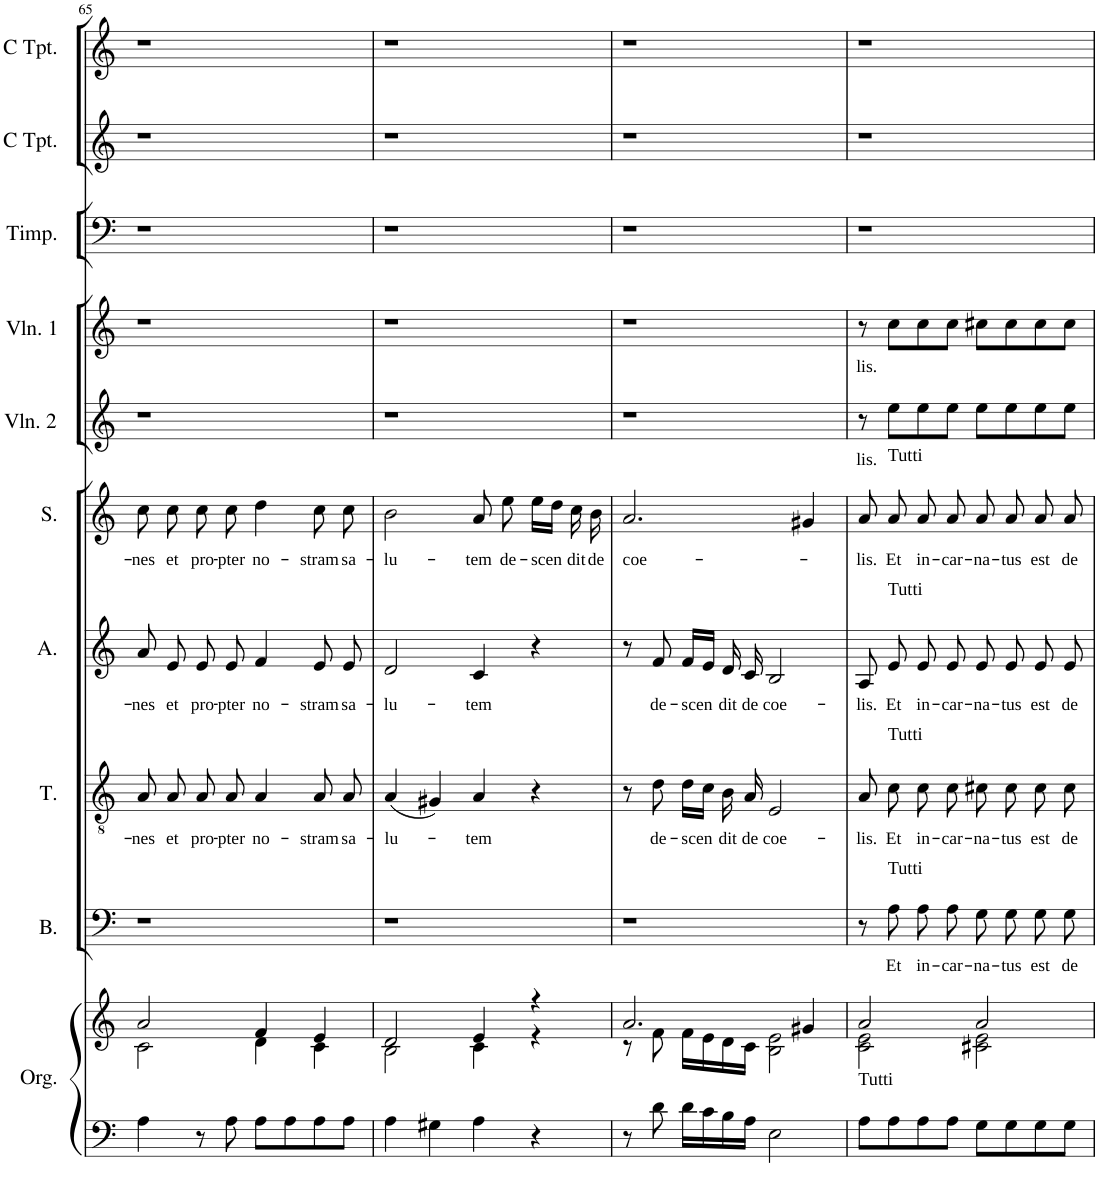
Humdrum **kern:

**kern	**kern	**kern	**text	**kern	**text	**kern	**text	**kern	**text	**kern	**text	**kern	**text	**kern	**kern	**kern
*part10	*part10	*part9	*part9	*part8	*part8	*part7	*part7	*part6	*part6	*part5	*part5	*part4	*part4	*part3	*part2	*part1
*staff11	*staff10	*staff9	*staff9	*staff8	*staff8	*staff7	*staff7	*staff6	*staff6	*staff5	*staff5	*staff4	*staff4	*staff3	*staff2	*staff1
*I"Organo	*	*I"Bass	*	*I"Tenore	*	*I"Alto	*	*I"Canto	*	*I"Violino secondo	*	*I"Violino primo	*	*I"Tympani	*I"Clarino secondo	*I"Clarino primo
*I'Org.	*	*I'B.	*	*I'T.	*	*I'A.	*	*	*	*I'Vln. 2	*	*I'Vln. 1	*	*	*	*
!!LO:PB:g=z
*clefF4	*clefG2	*clefF4	*	*clefGv2	*	*clefG2	*	*clefG2	*	*clefG2	*	*clefG2	*	*clefF4	*clefG2	*clefG2
*	*	*	*	*Trd7c12	*	*	*	*	*	*	*	*	*	*	*	*
*k[]	*k[]	*k[]	*	*k[]	*	*k[]	*	*k[]	*	*k[]	*	*k[]	*	*k[]	*k[]	*k[]
*M4/4	*M4/4	*M4/4	*	*M4/4	*	*M4/4	*	*M4/4	*	*M4/4	*	*M4/4	*	*M4/4	*M4/4	*M4/4
*met(c)	*met(c)	*met(c)	*	*met(c)	*	*met(c)	*	*met(c)	*	*met(c)	*	*met(c)	*	*met(c)	*met(c)	*met(c)
=65	=65	=65	=65	=65	=65	=65	=65	=65	=65	=65	=65	=65	=65	=65	=65	=65
*	*^	*	*	*	*	*	*	*	*	*	*	*	*	*	*	*
!	!	!	!	!	!	!LO:LY:b	!	!LO:LY:b	!	!LO:LY:b	!	!	!	!	!	!	!
4A\	2a/	2c\	1r	.	8A/	-nes	8a/	-nes	8cc\	-nes	1r	.	1r	.	1r	1r	1r
!	!	!	!	!	!	!LO:LY:b	!	!LO:LY:b	!	!LO:LY:b	!	!	!	!	!	!	!
.	.	.	.	.	8A/	et	8e/	et	8cc\	et	.	.	.	.	.	.	.
!	!	!	!	!	!	!LO:LY:b	!	!LO:LY:b	!	!LO:LY:b	!	!	!	!	!	!	!
8r	.	.	.	.	8A/	pro-	8e/	pro-	8cc\	pro-	.	.	.	.	.	.	.
!	!	!	!	!	!	!LO:LY:b	!	!LO:LY:b	!	!LO:LY:b	!	!	!	!	!	!	!
8A\	.	.	.	.	8A/	-pter	8e/	-pter	8cc\	-pter	.	.	.	.	.	.	.
!	!	!	!	!	!	!LO:LY:b	!	!LO:LY:b	!	!LO:LY:b	!	!	!	!	!	!	!
8A\L	4f/	4d\	.	.	4A/	no-	4f/	no-	4dd\	no-	.	.	.	.	.	.	.
8A\	.	.	.	.	.	.	.	.	.	.	.	.	.	.	.	.	.
!	!	!	!	!	!	!LO:LY:b	!	!LO:LY:b	!	!LO:LY:b	!	!	!	!	!	!	!
8A\	4e/	4c\	.	.	8A/	-stram	8e/	-stram	8cc\	-stram	.	.	.	.	.	.	.
!	!	!	!	!	!	!LO:LY:b	!	!LO:LY:b	!	!LO:LY:b	!	!	!	!	!	!	!
8A\J	.	.	.	.	8A/	sa-	8e/	sa-	8cc\	sa-	.	.	.	.	.	.	.
=66	=66	=66	=66	=66	=66	=66	=66	=66	=66	=66	=66	=66	=66	=66	=66	=66	=66
!	!	!	!	!	!	!LO:LY:b	!	!LO:LY:b	!	!LO:LY:b	!	!	!	!	!	!	!
4A\	2d/	2B\	1r	.	(4A/	-lu-	2d/	-lu-	2b\	-lu-	1r	.	1r	.	1r	1r	1r
4G#X\	.	.	.	.	4G#X/)	.	.	.	.	.	.	.	.	.	.	.	.
!	!	!	!	!	!	!LO:LY:b	!	!LO:LY:b	!	!LO:LY:b	!	!	!	!	!	!	!
4A\	4e/	4c\	.	.	4A/	-tem	4c/	-tem	8a/	-tem	.	.	.	.	.	.	.
!	!	!	!	!	!	!	!	!	!	!LO:LY:b	!	!	!	!	!	!	!
.	.	.	.	.	.	.	.	.	8ee\	de-	.	.	.	.	.	.	.
!	!	!	!	!	!	!	!	!	!	!LO:LY:b	!	!	!	!	!	!	!
4r	4r	4r	.	.	4r	.	4r	.	16ee\LL	-scen	.	.	.	.	.	.	.
.	.	.	.	.	.	.	.	.	16dd\JJ	.	.	.	.	.	.	.	.
!	!	!	!	!	!	!	!	!	!	!LO:LY:b	!	!	!	!	!	!	!
.	.	.	.	.	.	.	.	.	16cc\	dit	.	.	.	.	.	.	.
!	!	!	!	!	!	!	!	!	!	!LO:LY:b	!	!	!	!	!	!	!
.	.	.	.	.	.	.	.	.	16b\	de	.	.	.	.	.	.	.
=67	=67	=67	=67	=67	=67	=67	=67	=67	=67	=67	=67	=67	=67	=67	=67	=67	=67
!	!	!	!	!	!	!	!	!	!	!LO:LY:b	!	!	!	!	!	!	!
8r	2.a/	8r	1r	.	8r	.	8r	.	2.a/	coe-	1r	.	1r	.	1r	1r	1r
!	!	!	!	!	!	!LO:LY:b	!	!LO:LY:b	!	!	!	!	!	!	!	!	!
8d\	.	8f\	.	.	8d\	de-	8f/	de-	.	.	.	.	.	.	.	.	.
!	!	!	!	!	!	!LO:LY:b	!	!LO:LY:b	!	!	!	!	!	!	!	!	!
16d\LL	.	16f\LL	.	.	16d\LL	-scen	16f/LL	-scen	.	.	.	.	.	.	.	.	.
16c\	.	16e\	.	.	16c\JJ	.	16e/JJ	.	.	.	.	.	.	.	.	.	.
!	!	!	!	!	!	!LO:LY:b	!	!LO:LY:b	!	!	!	!	!	!	!	!	!
16B\	.	16d\	.	.	16B\	dit	16d/	dit	.	.	.	.	.	.	.	.	.
!	!	!	!	!	!	!LO:LY:b	!	!LO:LY:b	!	!	!	!	!	!	!	!	!
16A\JJ	.	16c\JJ	.	.	16A/	de	16c/	de	.	.	.	.	.	.	.	.	.
!	!	!	!	!	!	!LO:LY:b	!	!LO:LY:b	!	!	!	!	!	!	!	!	!
2E\	.	2B\ 2e\	.	.	2E/	coe-	2B/	coe-	.	.	.	.	.	.	.	.	.
.	4g#X/	.	.	.	.	.	.	.	4g#X/	.	.	.	.	.	.	.	.
=68	=68	=68	=68	=68	=68	=68	=68	=68	=68	=68	=68	=68	=68	=68	=68	=68	=68
!LO:TX:a:t=Tutti	!	!	!	!	!	!	!	!	!	!	!	!	!	!	!	!	!
!	!	!	!	!	!	!LO:LY:b	!	!LO:LY:b	!	!LO:LY:b	!	!LO:LY:b	!	!LO:LY:b	!	!	!
8A\L	2a/	2c\ 2e\	8r	.	8A/	-lis.	8A/	-lis.	8a/	-lis.	8r	-lis.	8r	-lis.	1r	1r	1r
!	!	!	!	!	!	!	!	!	!LO:TX:a:t=Tutti	!	!	!	!	!	!	!	!
!	!	!	!	!	!	!	!LO:TX:a:t=Tutti	!	!	!	!	!	!	!	!	!	!
!	!	!	!	!	!LO:TX:a:t=Tutti	!	!	!	!	!	!	!	!	!	!	!	!
!	!	!	!LO:TX:a:t=Tutti	!	!	!	!	!	!	!	!	!	!	!	!	!	!
!	!	!	!	!LO:LY:b	!	!LO:LY:b	!	!LO:LY:b	!	!LO:LY:b	!	!	!	!	!	!	!
8A\	.	.	8A\	Et	8c\	Et	8e/	Et	8a/	Et	8ee\L	.	8cc\L	.	.	.	.
!	!	!	!	!LO:LY:b	!	!LO:LY:b	!	!LO:LY:b	!	!LO:LY:b	!	!	!	!	!	!	!
8A\	.	.	8A\L	in-	8c\	in-	8e/	in-	8a/	in-	8ee\	.	8cc\	.	.	.	.
!	!	!	!	!LO:LY:b	!	!LO:LY:b	!	!LO:LY:b	!	!LO:LY:b	!	!	!	!	!	!	!
8A\J	.	.	8A\J	-car-	8c\	-car-	8e/	-car-	8a/	-car-	8ee\J	.	8cc\J	.	.	.	.
!	!	!	!	!LO:LY:b	!	!LO:LY:b	!	!LO:LY:b	!	!LO:LY:b	!	!	!	!	!	!	!
8G\L	2a/	2c#X\ 2e\	8G\L	-na-	8c#X\	-na-	8e/	-na-	8a/	-na-	8ee\L	.	8cc#X\L	.	.	.	.
!	!	!	!	!LO:LY:b	!	!LO:LY:b	!	!LO:LY:b	!	!LO:LY:b	!	!	!	!	!	!	!
8G\	.	.	8G\J	-tus	8c#\	-tus	8e/	-tus	8a/	-tus	8ee\	.	8cc#\	.	.	.	.
!	!	!	!	!LO:LY:b	!	!LO:LY:b	!	!LO:LY:b	!	!LO:LY:b	!	!	!	!	!	!	!
8G\	.	.	8G\L	est	8c#\	est	8e/	est	8a/	est	8ee\	.	8cc#\	.	.	.	.
!	!	!	!	!LO:LY:b	!	!LO:LY:b	!	!LO:LY:b	!	!LO:LY:b	!	!	!	!	!	!	!
8G\J	.	.	8G\J	de	8c#\	de	8e/	de	8a/	de	8ee\J	.	8cc#\J	.	.	.	.
*	*v	*v	*	*	*	*	*	*	*	*	*	*	*	*	*	*	*
=	=	=	=	=	=	=	=	=	=	=	=	=	=	=	=	=
*-	*-	*-	*-	*-	*-	*-	*-	*-	*-	*-	*-	*-	*-	*-	*-	*-
